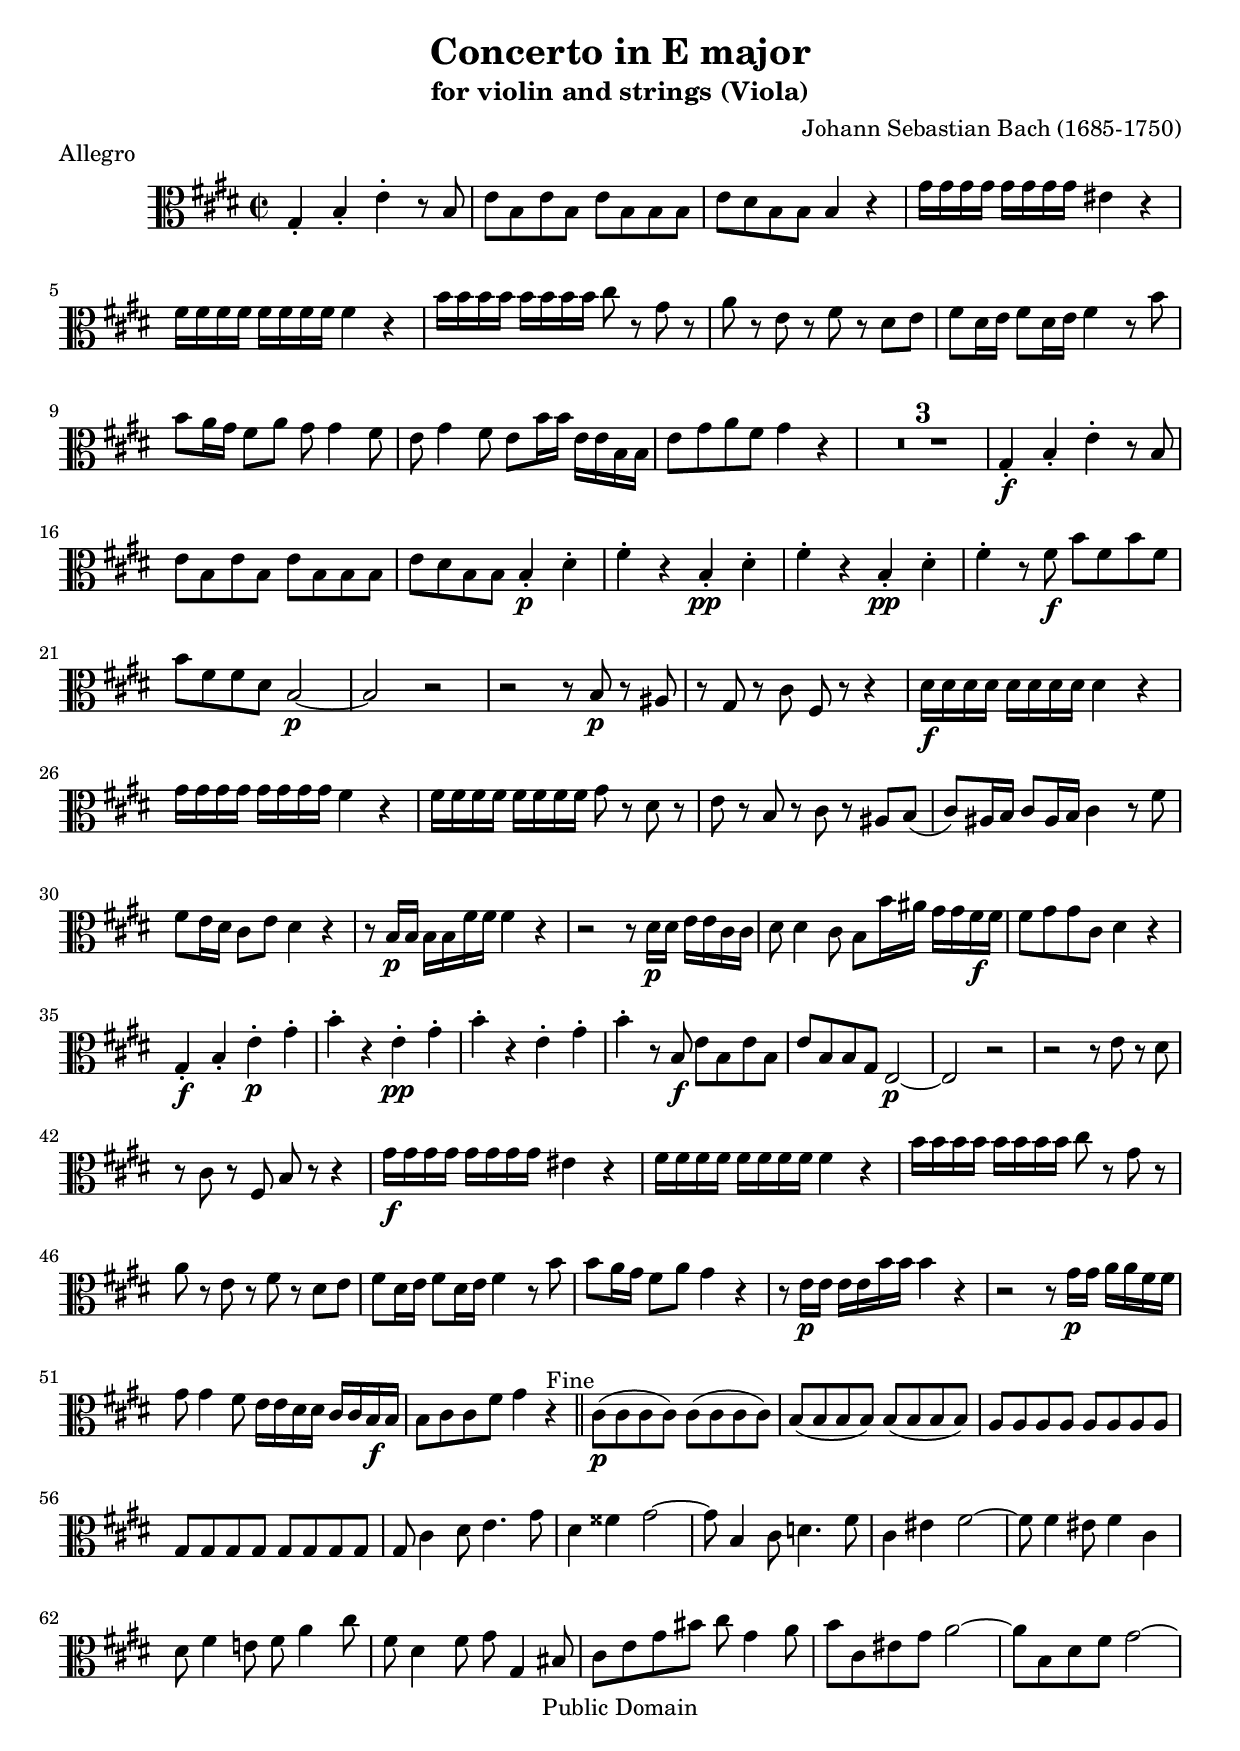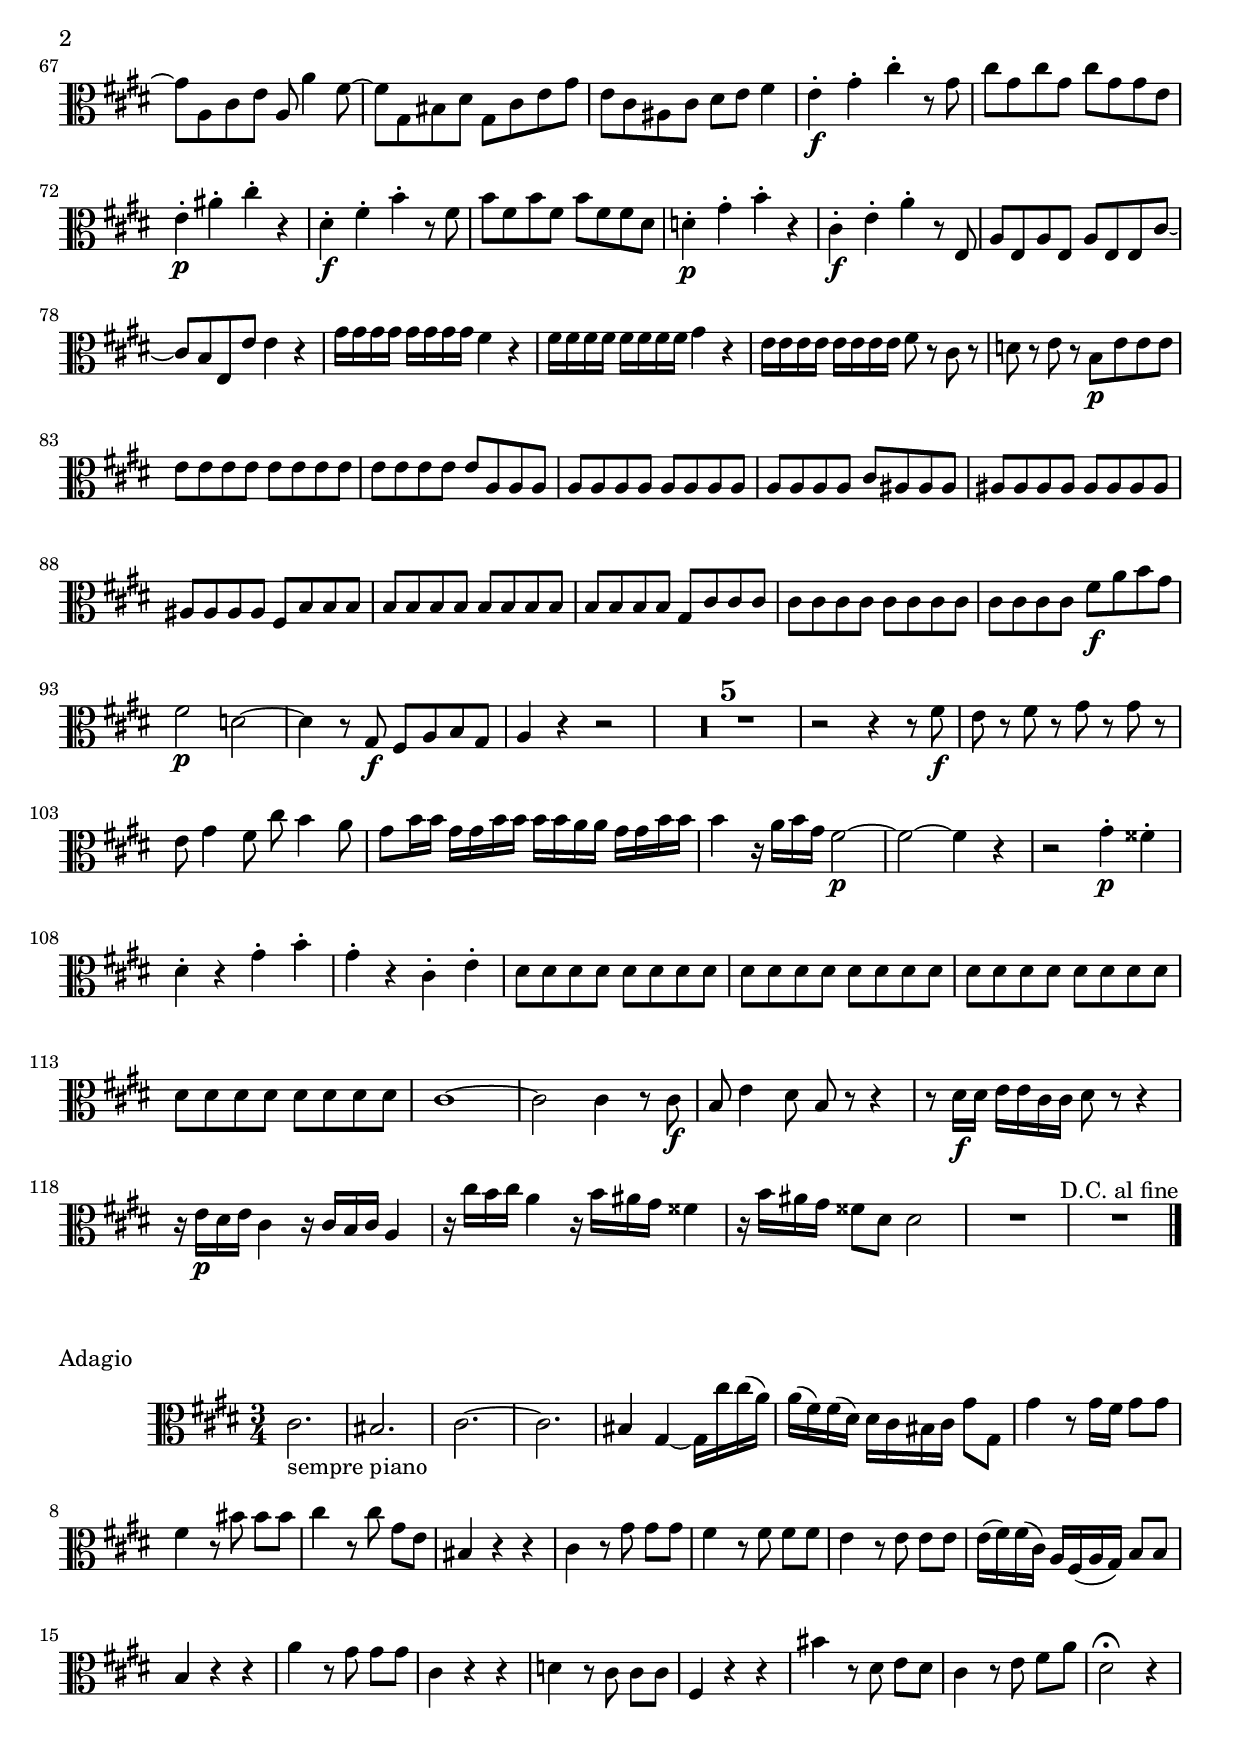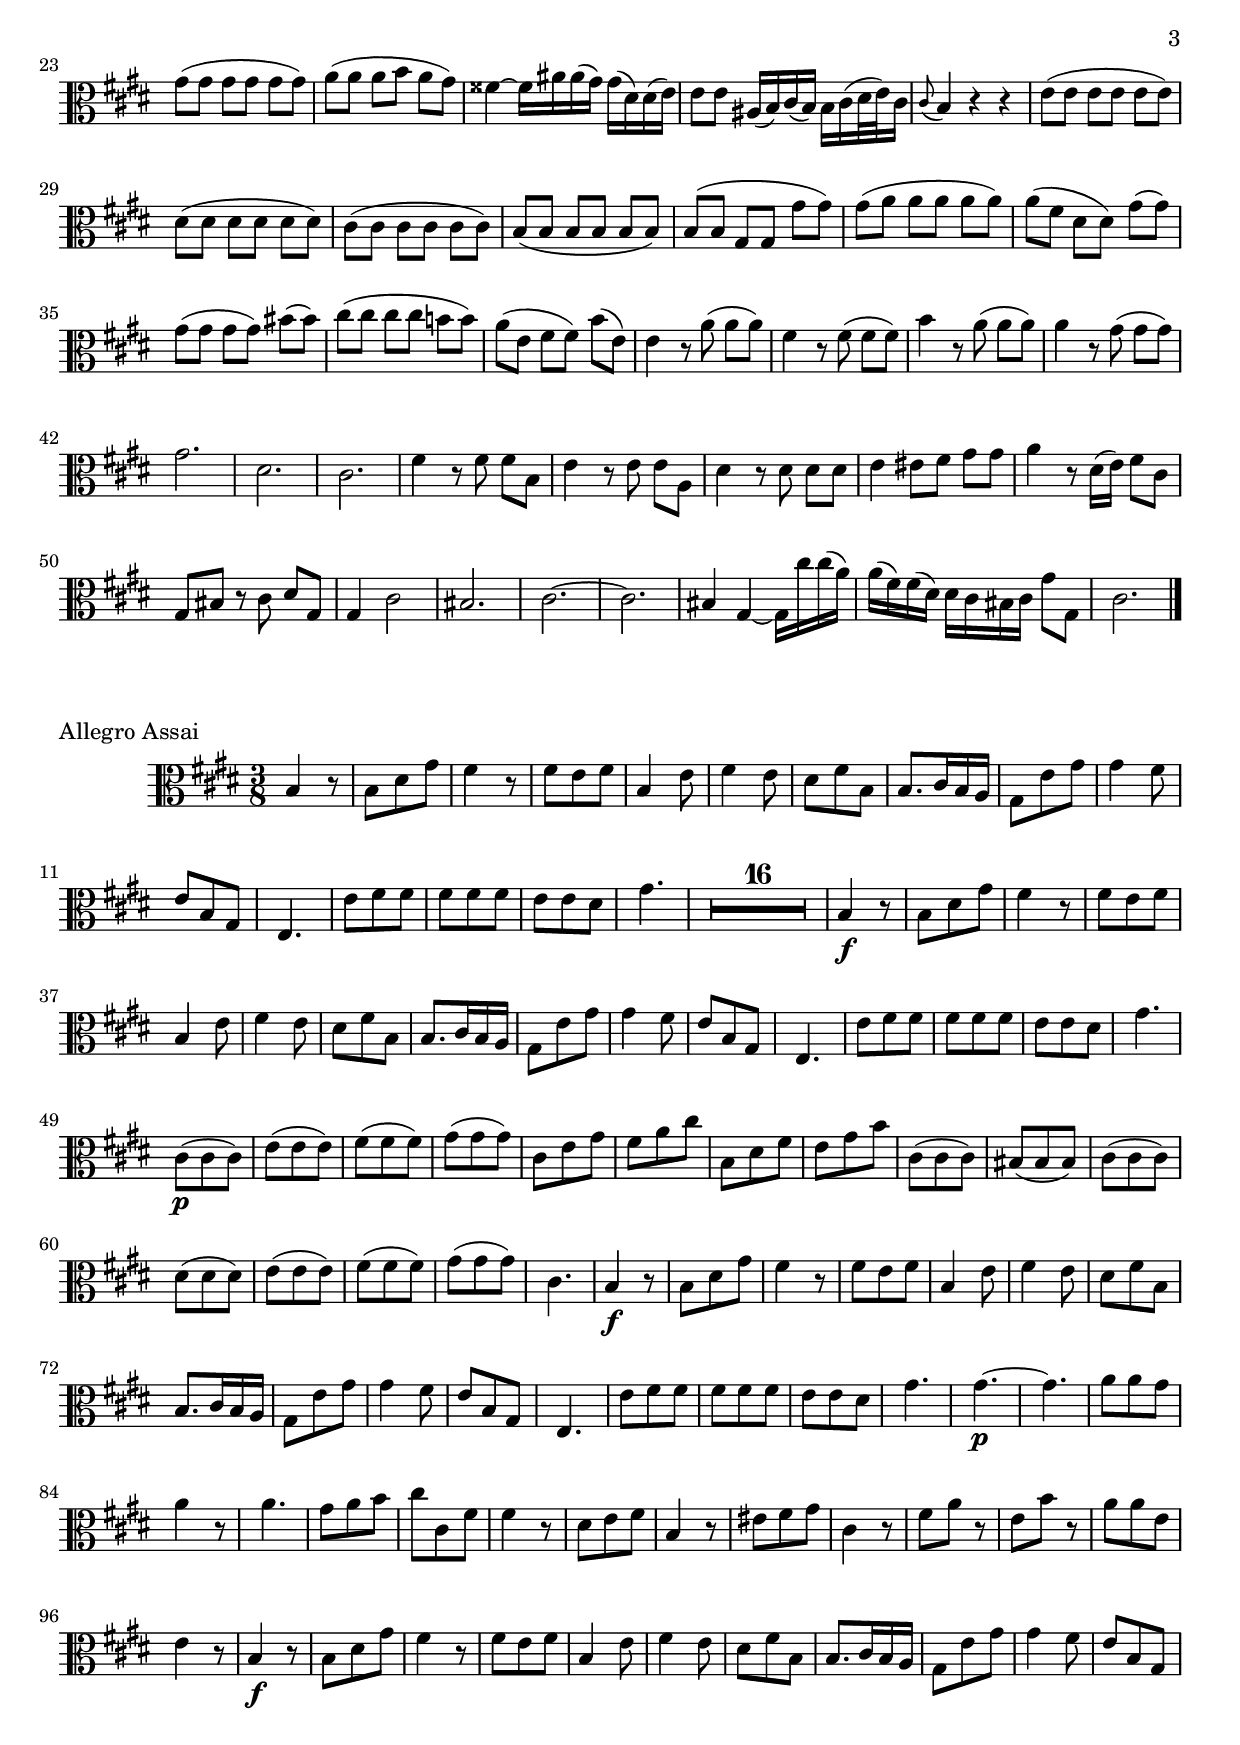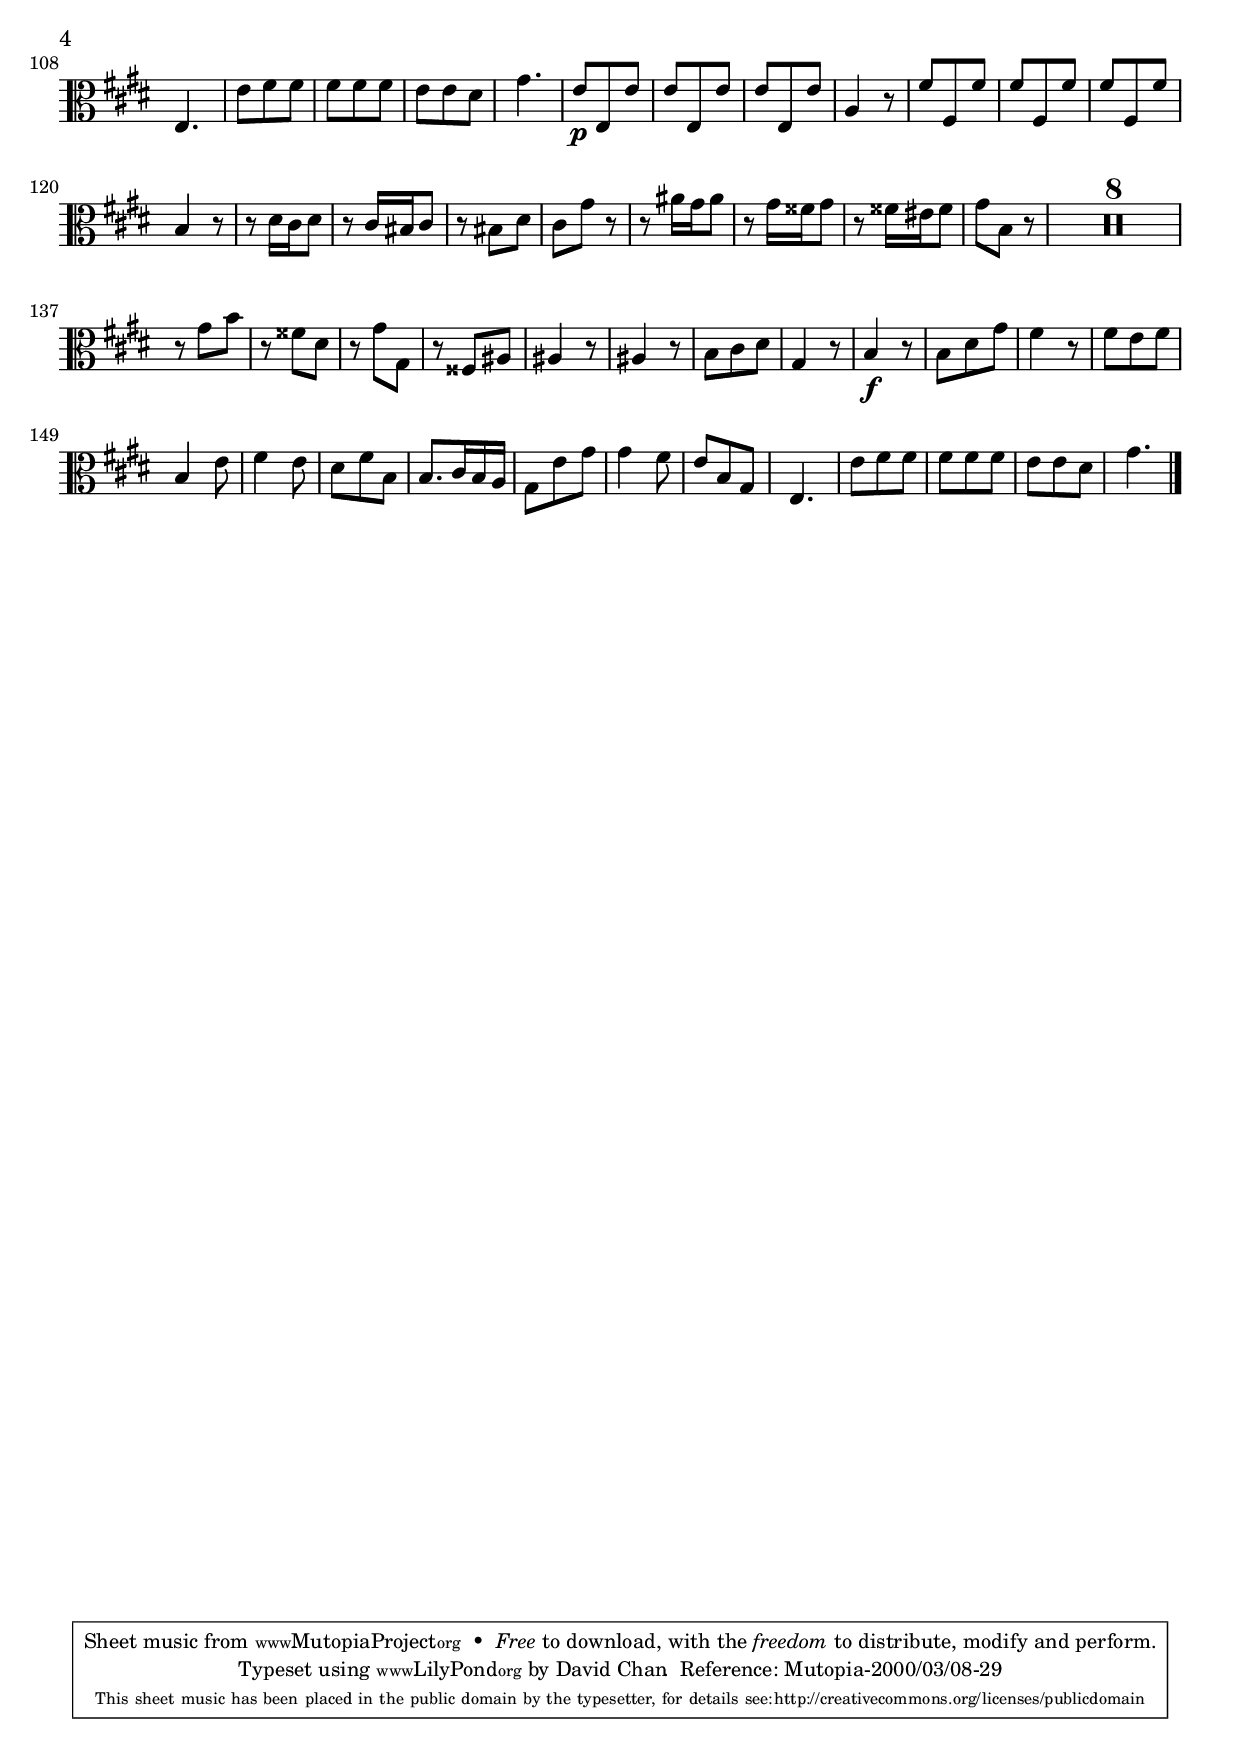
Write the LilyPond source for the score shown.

% This typesetting is dedicated to Shaka Sankofa, a.k.a. Gary Graham, a 
% juvenile murder defendant who was executed by Texas on the evening of
% Friday June 22, 2000 after 19 years on death row.

% This file creates the part for viola.

% The edition from which this was typed has orchestral accompaniment.
% I don't know if there's a piano arrangement which is out of copyright.

\header {
    \include "header.ly"
    subtitle =	"for violin and strings (Viola)"
    % Want "Viola" to appear in subtitle
    filename = "viola.ly"
}

\version "2.14.0"
%Viola, 1st movement

violaBa =  \relative c' {
    gis4-. b-. e-. r8 b |
     e[ b e b]  e[ b b b] |
     e[ dis b b] b4 r |
    gis'16 gis gis gis gis gis gis gis eis4 r |
    fis16 fis fis fis fis fis fis fis fis4 r |
    b16 b b b b b b b cis8 r gis r |
    a r e r fis r dis e |
    fis dis16 e fis8 dis16 e fis4 r8 b |
    b a16 gis fis8 a gis gis4 fis8 |
    e gis4 fis8 e b'16 b e, e b b |
     e8[ gis a fis] gis4 r |
    R1 * 3 |
    gis,4-.\f b-. e-. r8 b |
     e[ b e b]  e[ b b b] |
     e[ dis b b] b4-.\p dis-. |
    fis-. r b,-.\pp dis-. |
    fis-. r b,-.\pp dis-. |
    fis-. r8 fis8\f  b[ fis b fis] |
     b[ fis fis dis] b2\p ~ |
    b r |
    r r8 b\p r ais |
    r gis r cis fis, r r4 |
    dis'16\f dis dis dis dis dis dis dis dis4 r |
    gis16 gis gis gis gis gis gis gis fis4 r |
    fis16 fis fis fis fis fis fis fis gis8 r dis r |
    e r b r cis r ais b( |
     cis) ais16 b cis8 ais16 b cis4 r8 fis |
    fis e16 dis cis8 e dis4 r |
    r8 b16\p b b b fis' fis fis4 r |
    r2 r8 dis16\p dis e e cis cis |
    dis8 dis4 cis8 b b'16 ais gis gis fis\f fis |
     fis8[ gis gis cis,] dis4 r |

    gis,-.\f b-. e-.\p gis-. |
    b-. r e,-.\pp gis-. |
    b-. r e,-. gis-. |
    b-. r8 b,\f  e[ b e b] |
     e[ b b gis] e2\p ~ |
    e r |
    r r8 e' r dis |
    r cis r fis, b r r4 |
    gis'16\f gis gis gis gis gis gis gis eis4 r |
    fis16 fis fis fis fis fis fis fis fis4 r |
    b16 b b b b b b b cis8 r gis r |
    a r e r fis r dis e |
    fis dis16 e fis8 dis16 e fis4 r8 b |
    b a16 gis fis8 a gis4 r |
    r8 e16\p e e e b' b b4 r |
    r2 r8 gis16\p gis a a fis fis |
    gis8 gis4 fis8 e16 e dis dis cis cis b\f b |
    b8 cis cis fis gis4 r^"Fine" |
}

violaBb =  \relative c' {
     cis8[\p( cis cis  cis)]  cis[( cis cis  cis)] |
     b[( b b  b)]  b[( b b  b)] |
     a[ a a a]  a[ a a a] |
     gis[ gis gis gis]  gis[ gis gis gis] |
    gis cis4 dis8 e4. gis8 |
    dis4 fisis gis2 ~ |
    gis8 b,4 cis8 d4. fis8 |
    cis4 eis fis2 ~ |
    fis8 fis4 eis8 fis4 cis |
    dis8 fis4 e!8 fis a4 cis8 |
    fis,8 dis4 fis8 gis gis,4 bis8 |
     cis[ e gis bis] cis gis4 a8 |
     b[ cis, eis gis] a2 ~ |
     a8[ b, dis fis] gis2 ~ |
     gis8[ a, cis e] a, a'4 fis8 ~ |
     fis[ gis, bis dis]  gis,[ cis e gis] |
     e[ cis ais cis] dis e fis4 |

    e-.\f gis-. cis-. r8 gis |
     cis[ gis cis gis]  cis[ gis gis e] |
    e4-.\p ais-. cis-. r |
    dis,-.\f fis-. b-. r8 fis |
     b[ fis b fis]  b[ fis fis dis] |
    d4-.\p gis-. b-. r |
    cis,-.\f e-. a-. r8 e, |
     a[ e a e]  a[ e e cis'] ~ |
    cis b e, e' e4 r |
     gis16[ gis gis gis]  gis[ gis gis gis] fis4 r |
     fis16[ fis fis fis]  fis[ fis fis fis] gis4 r |
     e16[ e e e]  e[ e e e] fis8 r cis r |
    d r e r  b[\p e e e] |
     e[ e e e]  e[ e e e] |
     e[ e e e]  e[ a, a a] |
     a[ a a a]  a[ a a a] |
     a[ a a a]  cis[ ais ais ais] |
     ais[ ais ais ais]  ais[ ais ais ais] |
     ais[ ais ais ais]  fis[ b b b] |
     b[ b b b]  b[ b b b] |
     b[ b b b]  gis[ cis cis cis] |
     cis[ cis cis cis]  cis[ cis cis cis] |
     cis[ cis cis cis]  fis[\f a b gis] |
    fis2\p d ~ |
    d4 r8 gis,\f fis a b gis |
    a4 r r2 |
    R1 * 5 |
    r2 r4 r8 fis'\f |
    e r fis r gis r gis r |
    e gis4 fis8 cis' b4 a8 |
    gis b16 b gis gis b b b b a a gis gis b b |
    b4 r16 a b gis fis2\p ~ |
    fis ~ fis4 r |
    r2 gis4-.\p fisis-. |
    dis-. r gis-. b-. |
    gis-. r cis,-. e-. |
     dis8[ dis dis dis]  dis[ dis dis dis] |
     dis[ dis dis dis]  dis[ dis dis dis] |
     dis[ dis dis dis]  dis[ dis dis dis] |
     dis[ dis dis dis]  dis[ dis dis dis] |
    cis1 ~ |
    cis2 cis4 r8 cis\f |
    b e4 dis8 b r r4 |
    r8 dis16\f dis e e cis cis dis8 r r4 |
    r16 e\p dis e cis4 r16 cis b %{ or bis %} cis a4 |
    r16 cis' b cis a4 r16 b ais gis fisis4 |
    r16 b ais gis fisis8 dis dis2 |
    R1 |
    R1^"D.C. al fine" |
}

violaB =  {
    \violaBa
    \bar "||"
    \violaBb
    \bar "|."
}

violaBMidi =  {
    \violaBa

    \violaBb

    \violaBa
}

\version "2.16.0"
%Viola, 2nd movement

violaC =  \relative c' {
    cis2.-"sempre piano" | % want \p instead of "piano"
    bis |
    cis ~ |
    cis |
    bis4 gis ~ gis16 cis' cis(  a) |
    a(  fis) fis(  dis) dis cis bis cis gis'8 gis, |
    gis'4 r8 gis16 fis gis8 gis |
    fis4 r8 bis bis bis |
    cis4 r8 cis gis e |
    bis4 r r |
    cis r8 gis' gis gis |
    fis4 r8 fis fis fis |
    e4 r8 e e e |
    e16(  fis) fis(  cis) a fis( a  gis) b8 b |
    b4 r r |
    a' r8 gis gis gis |
    cis,4 r r |
    d! r8 cis cis cis |
    fis,4 r r |
    bis' r8 dis, e dis |
    cis4 r8 e fis a |
    dis,2^\fermata r4 |
    
    gis8( gis gis gis gis  gis) |
    a( a a b a  gis) |
    fisis4 ~ fisis16 ais ais(  gis) gis(  dis) dis(  e) |
    e8 e ais,16(  b) cis(  b) b cis( dis32  e) cis16 |
    \appoggiatura cis8 b4 r r |
    e8( e e e e  e) |
    dis( dis dis dis dis  dis) |
    cis( cis cis cis cis  cis) |
    b( b b b b  b) |
    b( b gis gis gis'  gis) |
    gis( a a a a  a) |
    a( fis dis  dis) gis(  gis) |
    gis( gis gis  gis) bis(  bis) |
    cis( cis cis cis b!  b) |
    a( e fis  fis) b(  e,) |
    e4 r8 a( a  a) |
    fis4 r8 fis( fis  fis) |
    b4 r8 a( a  a) |
    a4 r8 gis( gis  gis) |
    gis2. |
    dis |
    cis |
    fis4 r8 fis fis b, |
    e4 r8 e8 e a, |
    dis4 r8 dis dis dis |
    e4 eis8 fis gis gis |
    a4 r8 dis,16(  e) fis8 cis |
    gis bis r8 cis dis gis, |
    gis4 cis2 |
    bis2. |
    cis ~ |
    cis |
    bis4 gis ~ gis16 cis' cis(  a) |
    a(  fis) fis(  dis) dis cis bis cis gis'8 gis, |
    cis2. |
    \bar "|."
}

\version "2.14.0"
%Viola, 3rd movement

violaDThemeBody =  { % first bar intentionally missing!
    %{ b4 r8 | %} b8 dis gis |
    fis4 r8 | fis e fis |
    b,4 e8 | fis4 e8 |
    dis fis b, | b8. cis16 b a |
    gis8 e' gis | gis4 fis8 |
    e b gis | e4. |
    e'8 fis fis | fis fis fis |
    e e dis | gis4. |
}

violaDThemeB =  \relative c' { % without an "\f" at the start
    b4 r8 | \violaDThemeBody
}

violaDThemeC =  \relative c' { % with an "\f" at the start
    b4\f r8 | \violaDThemeBody
}

violaDa =  \relative c' {
    R4. * 16 |
}

violaDb =  \relative c' {
    cis8\p( cis  cis) | e( e  e) |
    fis( fis  fis) | gis( gis  gis) |
    cis, e gis | fis a cis |
    b, dis fis | e gis b |
    cis,( cis  cis) | bis( bis  bis) |
    cis( cis  cis) | dis( dis  dis) |
    e( e  e) | fis( fis  fis) |
    gis( gis  gis) | cis,4. |
}

violaDc =  \relative c' {
    gis'4.\p ~ | gis |
    a8 a gis | a4 r8 |
    a4. | gis8 a b |
    cis cis, fis | fis4 r8 |
    dis e fis | b,4 r8 |
    eis fis gis | cis,4 r8 |
    fis a r | e b' r |
    a a e | e4 r8 |
}

violaDd =  \relative c' {
    e8\p e, e' | e e, e' |
    e e, e' | a,4 r8 |
    fis' fis, fis' | fis fis, fis' |
    fis fis, fis' | b,4 r8 |
    r dis16 cis dis8 | r cis16 bis cis8 |
    r bis dis | cis gis' r |
    r ais16 gis ais8 | r gis16 fisis gis8 |
    r fisis16 eis fisis8 | gis b, r |
    
    R4. * 8 |
    r8 gis' b | r fisis dis |
    r gis gis, | r fisis ais |
    ais4 r8 | ais4 r8 |
    b cis dis | gis,4 r8 |
}

violaD =  {
    \violaDThemeB
    \violaDa
    \violaDThemeC
    \violaDb
    \violaDThemeC
    \violaDc
    \violaDThemeC
    \violaDd
    \violaDThemeC
    \bar "|."
}

\include "common-defs.ly"
\version "2.16.0"

% 1st movement, printed version
\score {
     \context Voice = Viola {
        \key e \major \timeB \clef "alto"
        \violaB
    }
    \header {
        piece = \pieceB
        opus = ""
    }
}

% 1st movement, midi version
\score {
     \context Voice = Viola {
	\set Staff.midiInstrument = \violaMidiInstrument
        \key e \major \timeB \clef "alto"
        \violaBMidi
    }
    \midi {
      \tempo 4 = 110
    }
}

% 2nd movement
\score {
     \context Voice = Viola {
        \set Staff.midiInstrument = \violaMidiInstrument
	\key e \major \timeC \clef "alto"
        \violaC
    }
    \header {
        piece = \pieceC
        opus = ""
    }
    \layout {}
    \midi {
      \tempo 4 = 50
    }
}

% 3rd movement
\score {
     \context Voice = Viola {
        \set Staff.midiInstrument = \violaMidiInstrument
	\key e \major \timeD \clef "alto"
        \violaD
    }
    \header {
        piece = \pieceD
        opus = ""
    }
    \layout {}
    \midi {
      \tempo 4 = 120
    }
}
